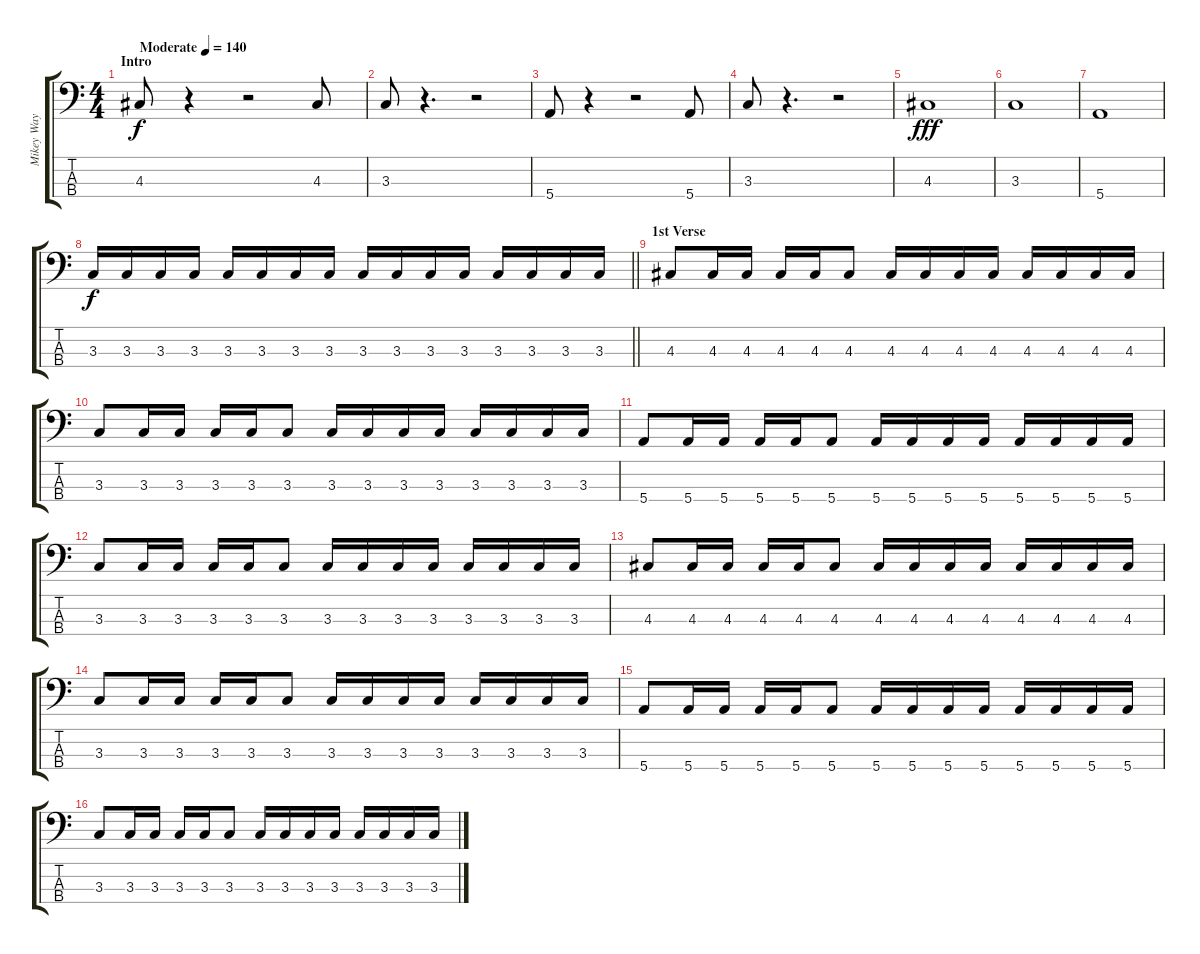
\track ("Mikey Way" "Mikey Way") {instrument electricbasspick}
\staff {score tabs}
\tuning (G2 D2 A1 E1) {hide}
\ts (4 4)
\section ("" "Intro")
\tempo (140 "Moderate")
\clef f4
\ks c
4.3.8{dy f instrument electricbasspick} r.4 r.2 4.3.8 |
3.3.8 r.4{d} r.2 |
5.4.8 r.4 r.2 5.4.8 |
3.3.8 r.4{d} r.2 |
4.3.1{dy fff} |
3.3.1 |
5.4.1 |
\barLineRight lightlight
3.3.16{dy f} 3.3.16 3.3.16 3.3.16 3.3.16 3.3.16 3.3.16 3.3.16 3.3.16 3.3.16 3.3.16 3.3.16 3.3.16 3.3.16 3.3.16 3.3.16 |
\section ("" "1st Verse")
4.3.8 4.3.16 4.3.16 4.3.16 4.3.16 4.3.8 4.3.16 4.3.16 4.3.16 4.3.16 4.3.16 4.3.16 4.3.16 4.3.16 |
3.3.8 3.3.16 3.3.16 3.3.16 3.3.16 3.3.8 3.3.16 3.3.16 3.3.16 3.3.16 3.3.16 3.3.16 3.3.16 3.3.16 |
5.4.8 5.4.16 5.4.16 5.4.16 5.4.16 5.4.8 5.4.16 5.4.16 5.4.16 5.4.16 5.4.16 5.4.16 5.4.16 5.4.16 |
3.3.8 3.3.16 3.3.16 3.3.16 3.3.16 3.3.8 3.3.16 3.3.16 3.3.16 3.3.16 3.3.16 3.3.16 3.3.16 3.3.16 |
4.3.8 4.3.16 4.3.16 4.3.16 4.3.16 4.3.8 4.3.16 4.3.16 4.3.16 4.3.16 4.3.16 4.3.16 4.3.16 4.3.16 |
3.3.8 3.3.16 3.3.16 3.3.16 3.3.16 3.3.8 3.3.16 3.3.16 3.3.16 3.3.16 3.3.16 3.3.16 3.3.16 3.3.16 |
5.4.8 5.4.16 5.4.16 5.4.16 5.4.16 5.4.8 5.4.16 5.4.16 5.4.16 5.4.16 5.4.16 5.4.16 5.4.16 5.4.16 |
3.3.8 3.3.16 3.3.16 3.3.16 3.3.16 3.3.8 3.3.16 3.3.16 3.3.16 3.3.16 3.3.16 3.3.16 3.3.16 3.3.16
